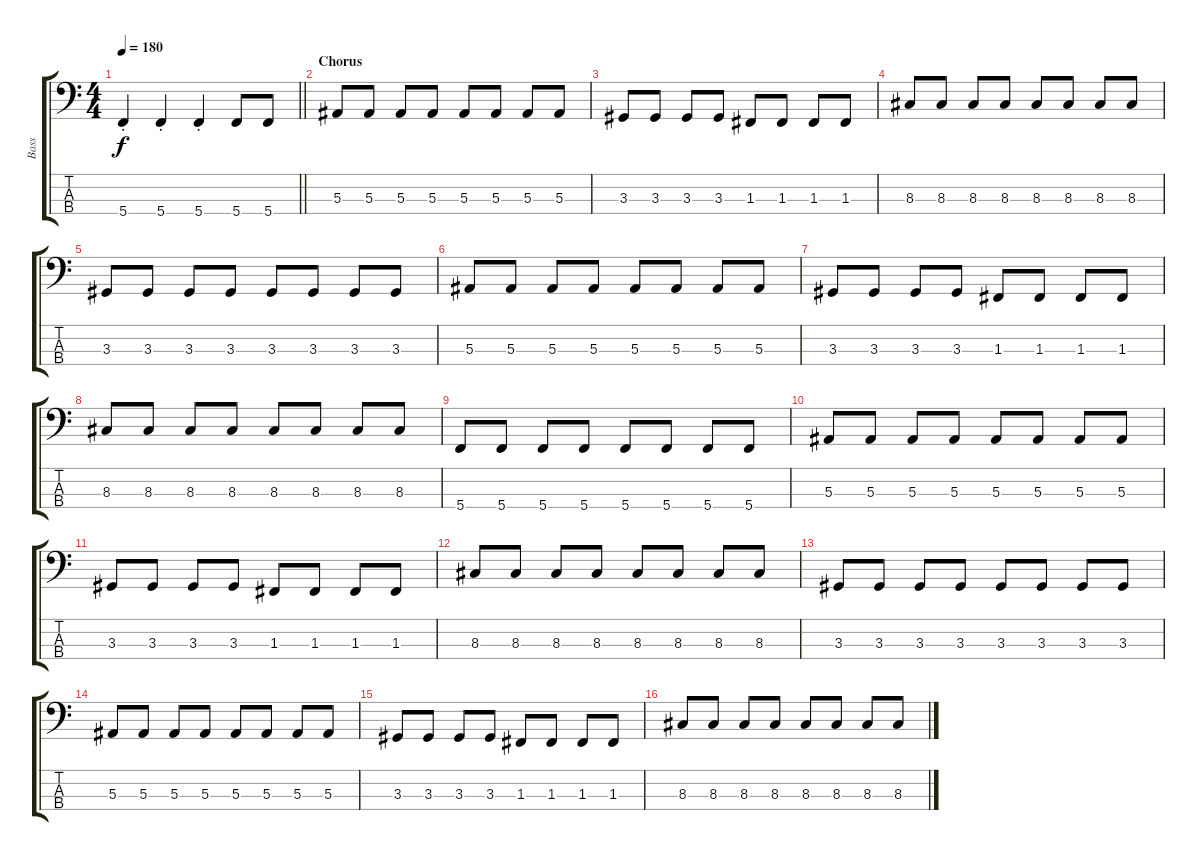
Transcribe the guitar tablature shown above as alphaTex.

\track ("Bass" "Bass") {instrument electricbasspick}
\staff {score tabs}
\tuning (Eb2 Bb1 F1 C1) {hide}
\ts (4 4)
\tempo 180
\clef f4
\barLineRight lightlight
\ks c
5.4{st}.4{dy f} 5.4{st}.4 5.4{st}.4 5.4.8 5.4.8 |
\section ("" "Chorus")
5.3.8 5.3.8 5.3.8 5.3.8 5.3.8 5.3.8 5.3.8 5.3.8 |
3.3.8 3.3.8 3.3.8 3.3.8 1.3.8 1.3.8 1.3.8 1.3.8 |
8.3.8 8.3.8 8.3.8 8.3.8 8.3.8 8.3.8 8.3.8 8.3.8 |
3.3.8 3.3.8 3.3.8 3.3.8 3.3.8 3.3.8 3.3.8 3.3.8 |
5.3.8 5.3.8 5.3.8 5.3.8 5.3.8 5.3.8 5.3.8 5.3.8 |
3.3.8 3.3.8 3.3.8 3.3.8 1.3.8 1.3.8 1.3.8 1.3.8 |
8.3.8 8.3.8 8.3.8 8.3.8 8.3.8 8.3.8 8.3.8 8.3.8 |
5.4.8 5.4.8 5.4.8 5.4.8 5.4.8 5.4.8 5.4.8 5.4.8 |
5.3.8 5.3.8 5.3.8 5.3.8 5.3.8 5.3.8 5.3.8 5.3.8 |
3.3.8 3.3.8 3.3.8 3.3.8 1.3.8 1.3.8 1.3.8 1.3.8 |
8.3.8 8.3.8 8.3.8 8.3.8 8.3.8 8.3.8 8.3.8 8.3.8 |
3.3.8 3.3.8 3.3.8 3.3.8 3.3.8 3.3.8 3.3.8 3.3.8 |
5.3.8 5.3.8 5.3.8 5.3.8 5.3.8 5.3.8 5.3.8 5.3.8 |
3.3.8 3.3.8 3.3.8 3.3.8 1.3.8 1.3.8 1.3.8 1.3.8 |
8.3.8 8.3.8 8.3.8 8.3.8 8.3.8 8.3.8 8.3.8 8.3.8
